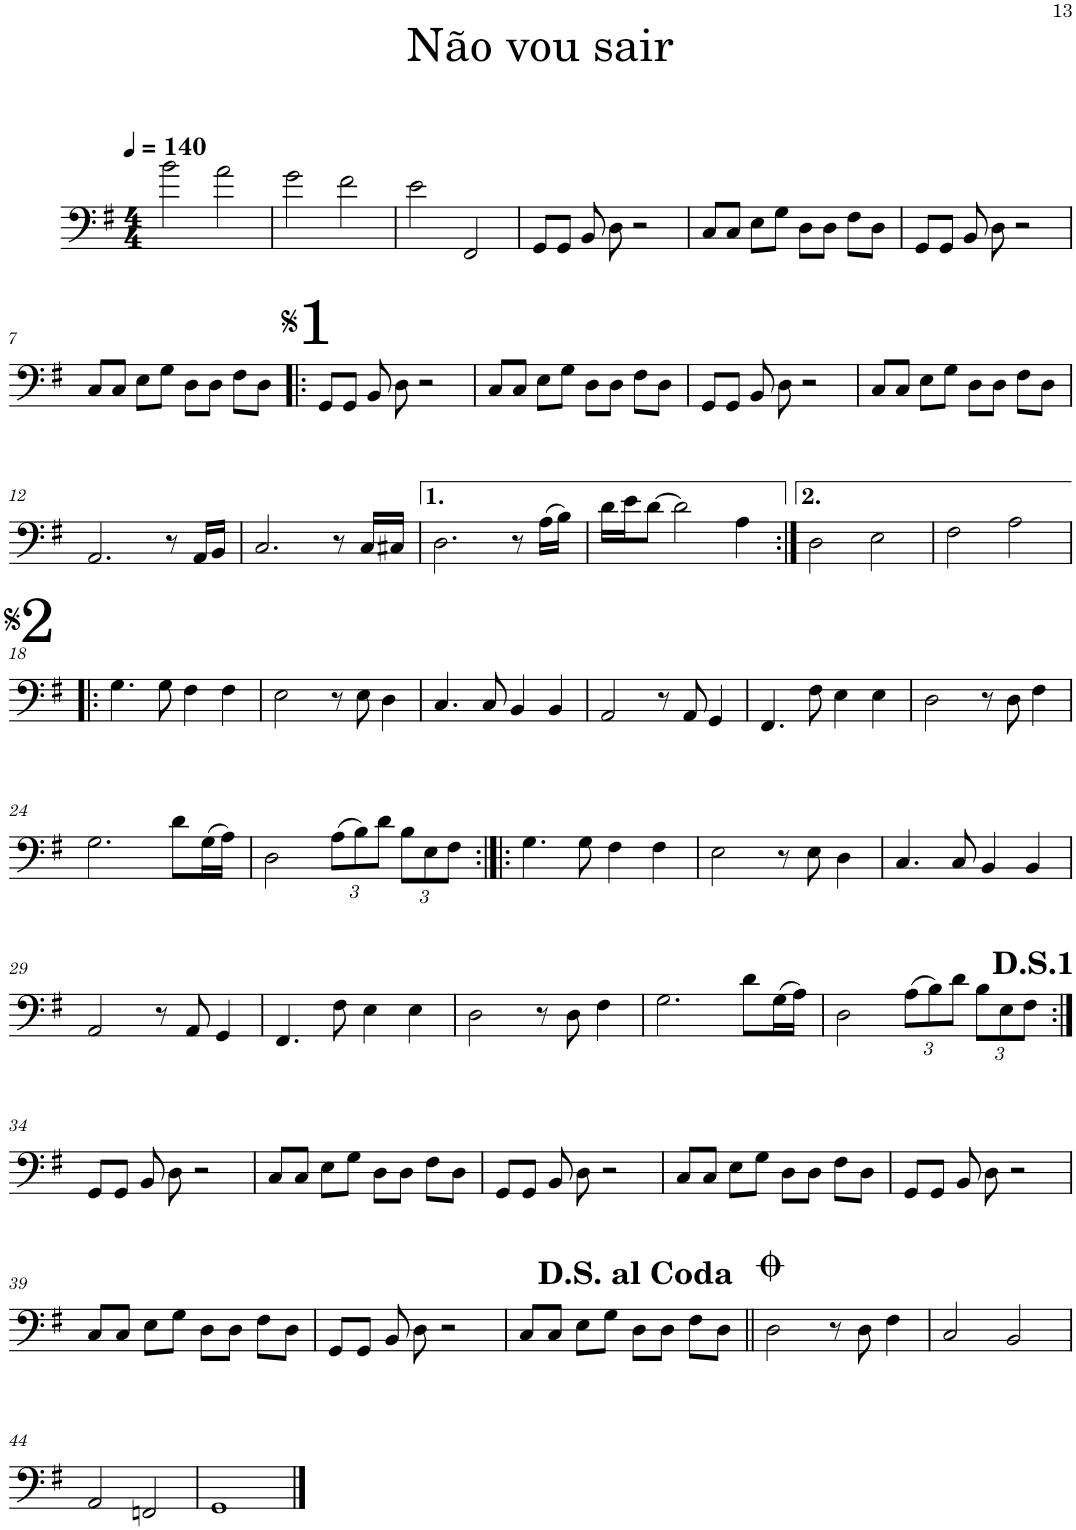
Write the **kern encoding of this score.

**kern
*part1
*staff1
*I"Bass Guitar
*I'B. Guit.
!!LO:PB:g=z
*clefF4
*Trd7c12
*k[f#]
*M4/4
*MM140
=1
2b\
2a\
=2
2g\
2f#\
=3
2e\
2FF#/
=4
8GG/L
8GG/J
8BB/
8D\
2r
=5
8C/L
8C/J
8E\L
8G\J
8D\L
8D\J
8F#\L
8D\J
=6
8GG/L
8GG/J
8BB/
8D\
2r
!!LO:LB:g=z
=7
8C/L
8C/J
8E\L
8G\J
8D\L
8D\J
8F#\L
8D\J
=8!|:
8GG/L
8GG/J
8BB/
8D\
2r
=9
8C/L
8C/J
8E\L
8G\J
8D\L
8D\J
8F#\L
8D\J
=10
8GG/L
8GG/J
8BB/
8D\
2r
=11
8C/L
8C/J
8E\L
8G\J
8D\L
8D\J
8F#\L
8D\J
!!LO:LB:g=z
=12
2.AA/
8r
16AA/LL
16BB/JJ
=13
2.C/
8r
16C/LL
16C#X/JJ
=14
2.D\
8r
(16A\LL
16B\JJ)
=15
16d\LL
16e\J
[8d\J
2d\]
4A\
=16:|!
2D\
2E\
=17
2F#\
2A\
!!LO:LB:g=z
=18!|:
4.G\
8G\
4F#\
4F#\
=19
2E\
8r
8E\
4D\
=20
4.C/
8C/
4BB/
4BB/
=21
2AA/
8r
8AA/
4GG/
=22
4.FF#/
8F#\
4E\
4E\
=23
2D\
8r
8D\
4F#\
!!LO:LB:g=z
=24
2.G\
8d\L
(16G\L
16A\JJ)
=25
2D\
*Xbrackettup
(12A\L
12B\)
12d\J
12B\L
12E\
12F#\J
=26:|!|:
4.G\
8G\
4F#\
4F#\
=27
2E\
8r
8E\
4D\
=28
4.C/
8C/
4BB/
4BB/
!!LO:LB:g=z
=29
2AA/
8r
8AA/
4GG/
=30
4.FF#/
8F#\
4E\
4E\
=31
2D\
8r
8D\
4F#\
=32
2.G\
8d\L
(16G\L
16A\JJ)
=33
2D\
(12A\L
12B\)
12d\J
12B\L
12E\
12F#\J
!!LO:LB:g=z
=34:|!
8GG/L
8GG/J
8BB/
8D\
2r
=35
8C/L
8C/J
8E\L
8G\J
8D\L
8D\J
8F#\L
8D\J
=36
8GG/L
8GG/J
8BB/
8D\
2r
=37
8C/L
8C/J
8E\L
8G\J
8D\L
8D\J
8F#\L
8D\J
=38
8GG/L
8GG/J
8BB/
8D\
2r
!!LO:LB:g=z
=39
8C/L
8C/J
8E\L
8G\J
8D\L
8D\J
8F#\L
8D\J
=40
8GG/L
8GG/J
8BB/
8D\
2r
=41
8C/L
8C/J
8E\L
8G\J
8D\L
8D\J
8F#\L
8D\J
!LO:TX:a:t=<b><font size="15"/>D.S. al Coda</b>
=42||
2D\
8r
8D\
4F#\
=43
2C/
2BB/
!!LO:LB:g=z
=44
2AA/
2FFn/
=45
1GG
==
*-
